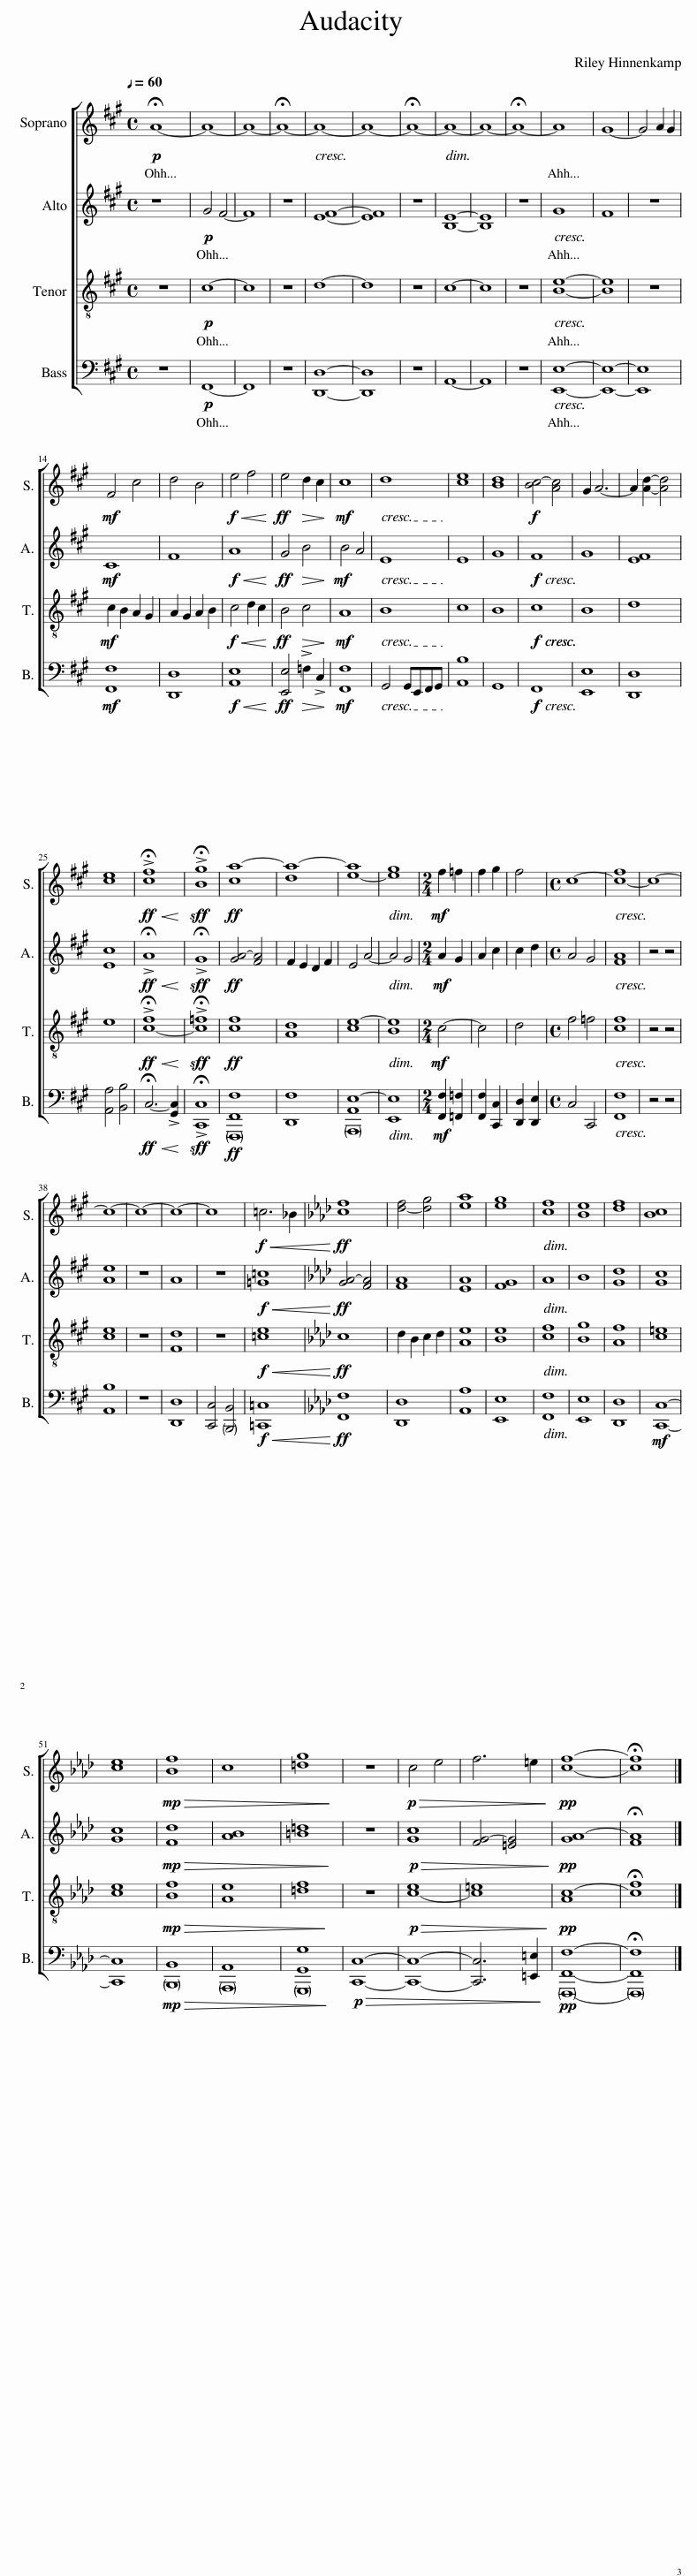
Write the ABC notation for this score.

X:1
%%score [ 1 2 3 4 ]
L:1/8
Q:1/4=60
M:4/4
I:linebreak $
K:A
V:1 treble
V:2 treble
V:3 treble-8
V:4 bass
V:1
!p! !fermata!A8- | A8- | A8- | !fermata!A8- | A8- | %5
 A8- | !fermata!A8- | A8- | A8- | !fermata!A8- | %10
 A8 | G8- | G4 A2 G2 |$!mf! F4 c4 | d4 B4 | %15
!f!!<(! e4 f4!<)! |!ff! e4!>(! d2 c2!>)! |!mf! c8 | d8 | [ce]8 | %20
 [Bd]8 |!f! [Bc-]4 [Ac]4 | G2 A6- | A2 [Ad]2- [Ad]4 |$ [ce]8 | %25
!ff!!<(! !>!!fermata![cf]8!<)! | !>!!fermata![Bg]8 |!ff! [ca-]8 | [da-]8 | [e-a]8 | %30
 [eg]8 |[M:2/4]!mf! f2 =f2 | f2 g2 | f4 |[M:4/4] c8- | %35
 [c-f]8 | c8- |$ c8- | c8- | c8- | %40
 c8 |!f!!<(! =c6 _B2!<)! |[K:Ab]!ff! [cf]8 | [d-f]4 [dg]4 | [ea]8 | %45
 [eg]8 | [cf]8 | [Be]8 | [df]8 | [Bc]8 |$ %50
 [ce]8 |!mp!!>(! [Bf]8!>)! | c8 | [=dg]8 | z8 | %55
!p!!>(! c4 e4!>)! | f6 =e2 |!pp! [cf]8- | !fermata![cf]8 |] %59
V:2
 z8 |!p! G4 F4- | F8 | z8 | [EF]8- | %5
 [EF]8 | z8 | [B,E]8- | [B,E]8 | z8 | %10
 G8 | F8 | z8 |$!mf! C8 | F8 | %15
!f!!<(! A8!<)! |!ff! G4!>(! B4!>)! |!mf! B4 A4 | E8 | E8 | %20
 G8 |!f! F8 | G8 | [EF]8 |$ [Ec]8 | %25
!ff!!<(! !>!!fermata!A8!<)! | !>!!fermata!G8 |!ff! [GA-]4 [FA]4 | F2 E2 D2 F2 | E4 A4- | %30
 A4 G4 |[M:2/4]!mf! A2 G2 | A2 c2 | c2 d2 |[M:4/4] A4 G4 | %35
 [FA]8 | z4 z4 |$ [Ae]8 | z8 | A8 | %40
 z8 |!f!!<(! [=G=c]8!<)! |[K:Ab]!ff! [GA-]4 [FA]4 | [FA]8 | [EA]8 | %45
 [FG]8 | A8 | B8 | [Gd]8 | [Gc]8 |$ %50
 [Gc]8 |!mp!!>(! [Fd]8!>)! | [AB]8 | [=B=d]8 | z8 | %55
!p!!>(! [Gc]8!>)! | [FG-]4 [=EG]4 |!pp! [GA-]8 | !fermata![FA]8 |] %59
V:3
 z8 |!p! c8- | c8 | z8 | d8- | %5
 d8 | z8 | c8- | c8 | z8 | %10
 [Be]8- | [Be]8 | z8 |$!mf! c2 B2 A2 G2 | A2 G2 A2 B2 | %15
!f!!<(! c4 d2 c2!<)! |!ff! B4!>(! c4!>)! |!mf! A8 | B8 | c8 | %20
 B8 |!f! c8 | B8 | d8 |$ e8 | %25
!ff!!<(! !>!!fermata![c-f]8!<)! | !>!!fermata![c=f]8 |!ff! [cf]8 | [Ad]8 | [ce-]8 | %30
 [Be]8 |[M:2/4]!mf! c4- | c4 | d4 |[M:4/4] f4 =f4 | %35
 [cf]8 | z4 z4 |$ [ce]8 | z8 | [Fd]8 | %40
 z8 |!f!!<(! [=ce]8!<)! |[K:Ab]!ff! c8 | d2 B2 c2 d2 | [Ae]8 | %45
 [Be]8 | [cf]8 | [Bg]8 | [Af]8 | [c=e]8 |$ %50
 [ce]8 |!mp!!>(! [Bf]8!>)! | [Ae]8 | [=df]8 | z8 | %55
!p!!>(! [c-e]8!>)! | [c=e]8 |!pp! [Ac-]8 | !fermata![cf]8 |] %59
V:4
 z8 |!p! F,,8- | F,,8 | z8 | [D,,D,]8- | %5
 [D,,D,]8 | z8 | A,,8- | A,,8 | z8 | %10
 [E,,E,]8- | [E,,E,]8- | [E,,E,]8 |$!mf! [F,,F,]8 | [D,,D,]8 | %15
!f!!<(! [A,,E,]8!<)! |!ff! [E,,E,]4!>(! !>!=F,2 !>!C,2!>)! |!mf! [F,,F,]8 | G,,4 G,,E,,F,,G,, | [A,,B,]8 | %20
 G,,8 |!f! F,,8 | [E,,E,]8 | [D,,D,]8 |$ [A,,A,]4 [B,,B,]4 | %25
!ff!!<(! !fermata!C,6- !>![G,,C,]2!<)! | !>!!fermata![C,,C,]8 |!ff! [F,,,F,,F,]8 | [D,,F,]8 | [A,,,A,,E,-]8 | %30
 [E,,E,]8 |[M:2/4]!mf! [F,,F,]2 [=F,,=F,]2 | [F,,F,]2 [C,,C,]2 | [D,,D,]2 [D,,E,]2 |[M:4/4] C,4 C,,4 | %35
 [F,,F,]8 | z4 z4 |$ [A,,B,]8 | z8 | [D,,D,]8 | %40
 [C,,C,]4 [B,,,B,,]4 |!f!!<(! [=C,,=C,]8!<)! |[K:Ab]!ff! [F,,F,]8 | [D,,D,]8 | [A,,A,]8 | %45
 [E,,E,]8 | [F,,F,]8 | [E,,E,]8 | [D,,D,]8 |!mf! [C,,C,]8- |$ %50
 [C,,C,]8 |!mp!!>(! [B,,,B,,]8!>)! | [A,,,A,,]8 | [G,,,G,,G,]8 |!p!!>(! [C,,C,]8-!>)! | %55
 [C,,C,]8- | [C,,C,]6 [=E,,=E,]2 |!pp! [F,,,F,,F,]8- | !fermata![F,,,F,,F,]8 |] %59
